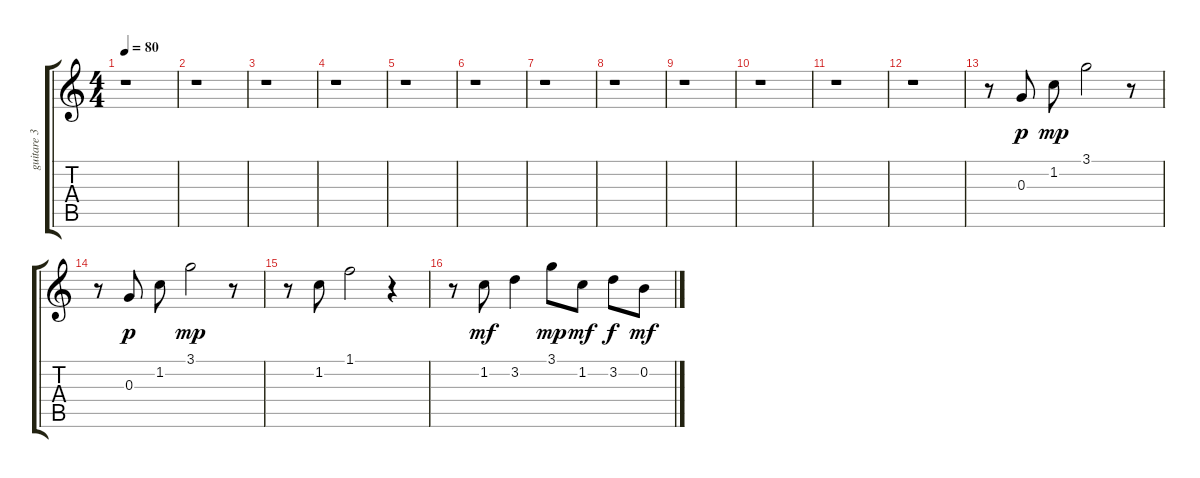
\track ("guitare 3" "guitare 3") {instrument acousticguitarnylon}
\staff {score tabs}
\tuning (E4 B3 G3 D3 A2 E2) {hide}
\ts (4 4)
\tempo 80
\clef g2
\ks c
r.1{dy f} |
r.1 |
r.1 |
r.1 |
r.1 |
r.1 |
r.1 |
r.1 |
r.1 |
r.1 |
r.1 |
r.1 |
r.8 0.3.8{dy p} 1.2.8{dy mp} 3.1.2 r.8 |
r.8 0.3.8{dy p} 1.2.8 3.1.2{dy mp} r.8 |
r.8 1.2.8 1.1.2 r.4 |
r.8 1.2.8{dy mf} 3.2.4 3.1.8{dy mp} 1.2.8{dy mf} 3.2.8{dy f} 0.2.8{dy mf}
